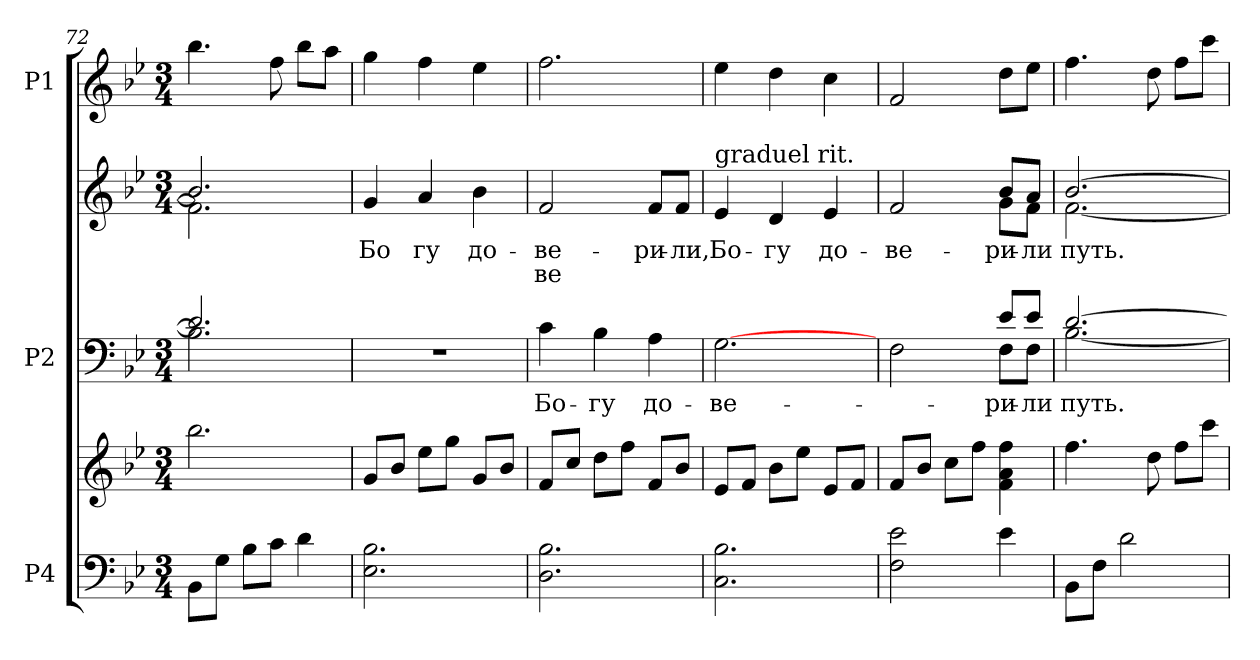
**kern	**kern	**kern	**text	**kern	**text	**text	**kern
*part3	*part3	*part2	*part2	*part2	*part2	*part2	*part1
*staff5	*staff4	*staff3	*staff3	*staff2	*staff2	*staff2	*staff1
*I"P4	*	*I"P2	*	*	*	*	*I"P1
*clefF4	*clefG2	*clefF4	*	*clefG2	*	*	*clefG2
*k[b-e-]	*k[b-e-]	*k[b-e-]	*	*k[b-e-]	*	*	*k[b-e-]
*B-:	*B-:	*B-:	*	*B-:	*	*	*B-:
*M3/4	*M3/4	*M3/4	*	*M3/4	*	*	*M3/4
=72	=72	=72	=72	=72	=72	=72	=72
*	*	*^	*	*^	*	*	*
8BB-i\L	2.bb-i\	2.di/]	2.B-i\]	.	2.b-i/]	2.fi\]	.	.	4.bb-i\
8Gi\J	.	.	.	.	.	.	.	.	.
8B-i\L	.	.	.	.	.	.	.	.	.
8ci\J	.	.	.	.	.	.	.	.	8ffi\
4di\	.	.	.	.	.	.	.	.	8bb-i\L
.	.	.	.	.	.	.	.	.	8aai\J
*	*	*v	*v	*	*	*	*	*	*
*	*	*	*	*v	*v	*	*	*
=73	=73	=73	=73	=73	=73	=73	=73
!	!	!LO:N:vis=1	!	!	!	!	!
!	!	!	!	!	!LO:LY:b:color=#000000	!	!
2.E-i\ 2.B-i	8gi/L	2.r	.	4gi/	Бо	.	4ggi\
.	8b-i/J	.	.	.	.	.	.
!	!	!	!	!	!LO:LY:b:color=#000000	!	!
.	8ee-i\L	.	.	4ai/	гу	.	4ffi\
.	8ggi\J	.	.	.	.	.	.
!	!	!	!	!	!LO:LY:b:color=#000000	!	!
.	8gi/L	.	.	4b-i\	до-	.	4ee-i\
.	8b-i/J	.	.	.	.	.	.
=74	=74	=74	=74	=74	=74	=74	=74
!	!	!	!LO:LY:b:color=#000000	!	!	!	!
!	!	!	!	!	!LO:LY:b:color=#000000	!LO:LY:b:color=#000000	!
2.Di\ 2.B-i	8fi/L	4ci\	Бо-	2fi/	-ве-	-ве	2.ffi\
.	8cci/J	.	.	.	.	.	.
!	!	!	!LO:LY:b:color=#000000	!	!	!	!
.	8ddi\L	4B-i\	-гу	.	.	.	.
.	8ffi\J	.	.	.	.	.	.
!	!	!	!LO:LY:b:color=#000000	!	!	!	!
!	!	!	!	!	!LO:LY:b:color=#000000	!	!
.	8fi/L	4Ai\	до-	8fi/L	ри-	.	.
!	!	!	!	!	!LO:LY:b:color=#000000	!	!
.	8b-i/J	.	.	8fi/J	-ли,	.	.
!!LO:LB:g=z
=75	=75	=75	=75	=75	=75	=75	=75
!	!	!	!LO:LY:b:color=#000000	!	!	!	!
!	!	!	!	!LO:TX:a:t=graduel rit.	!	!	!
!	!	!	!	!	!LO:LY:b:color=#000000	!	!
2.Ci\ 2.B-i	8e-i/L	[>2.Gi\	-ве-	4e-i/	Бо-	.	4ee-i\
.	8fi/J	.	.	.	.	.	.
!	!	!	!	!	!LO:LY:b:color=#000000	!	!
.	8b-i\L	.	.	4di/	-гу	.	4ddi\
.	8ee-i\J	.	.	.	.	.	.
!	!	!	!	!	!LO:LY:b:color=#000000	!	!
.	8e-i/L	.	.	4e-i/	до-	.	4cci\
.	8fi/J	.	.	.	.	.	.
=76	=76	=76	=76	=76	=76	=76	=76
*	*	*^	*	*	*	*	*
!	!	!	!	!	!	!LO:LY:b:color=#000000	!	!
*	*	*	*	*	*^	*	*	*
2Fi\ 2e-i	8fi/L	2Fi\	2ryy	.	2fi/	2ryy	-ве-	.	2fi/
.	8b-i/J	.	.	.	.	.	.	.	.
.	8cci\L	.	.	.	.	.	.	.	.
.	8ffi\J	.	.	.	.	.	.	.	.
!	!	!	!	!LO:LY:b:color=#000000	!	!	!	!	!
!	!	!	!	!	!	!	!LO:LY:b:color=#000000	!	!
4e-i\	4fi\ 4ai 4ffi	8e-i/L	8Fi\L	-ри-	8b-i/L	8gi\L	-ри-	.	8ddi\L
!	!	!	!	!LO:LY:b:color=#000000	!	!	!	!	!
!	!	!	!	!	!	!	!LO:LY:b:color=#000000	!	!
.	.	8e-i/J	8Fi\J	-ли	8ai/J	8fi\J	-ли	.	8ee-i\J
=77	=77	=77	=77	=77	=77	=77	=77	=77	=77
!	!	!	!	!LO:LY:b:color=#000000	!	!	!	!	!
!	!	!	!	!	!	!	!LO:LY:b:color=#000000	!	!
8BB-i\L	4.ffi\	[>2.di/	[<2.B-i\	путь.	[>2.b-i/	[<2.fi\	путь.	.	4.ffi\
8Fi\J	.	.	.	.	.	.	.	.	.
2di\	.	.	.	.	.	.	.	.	.
.	8ddi\	.	.	.	.	.	.	.	8ddi\
.	8ffi\L	.	.	.	.	.	.	.	8ffi\L
.	8ccci\J	.	.	.	.	.	.	.	8ccci\J
*	*	*v	*v	*	*	*	*	*	*
*	*	*	*	*v	*v	*	*	*
=	=	=	=	=	=	=	=
*-	*-	*-	*-	*-	*-	*-	*-
